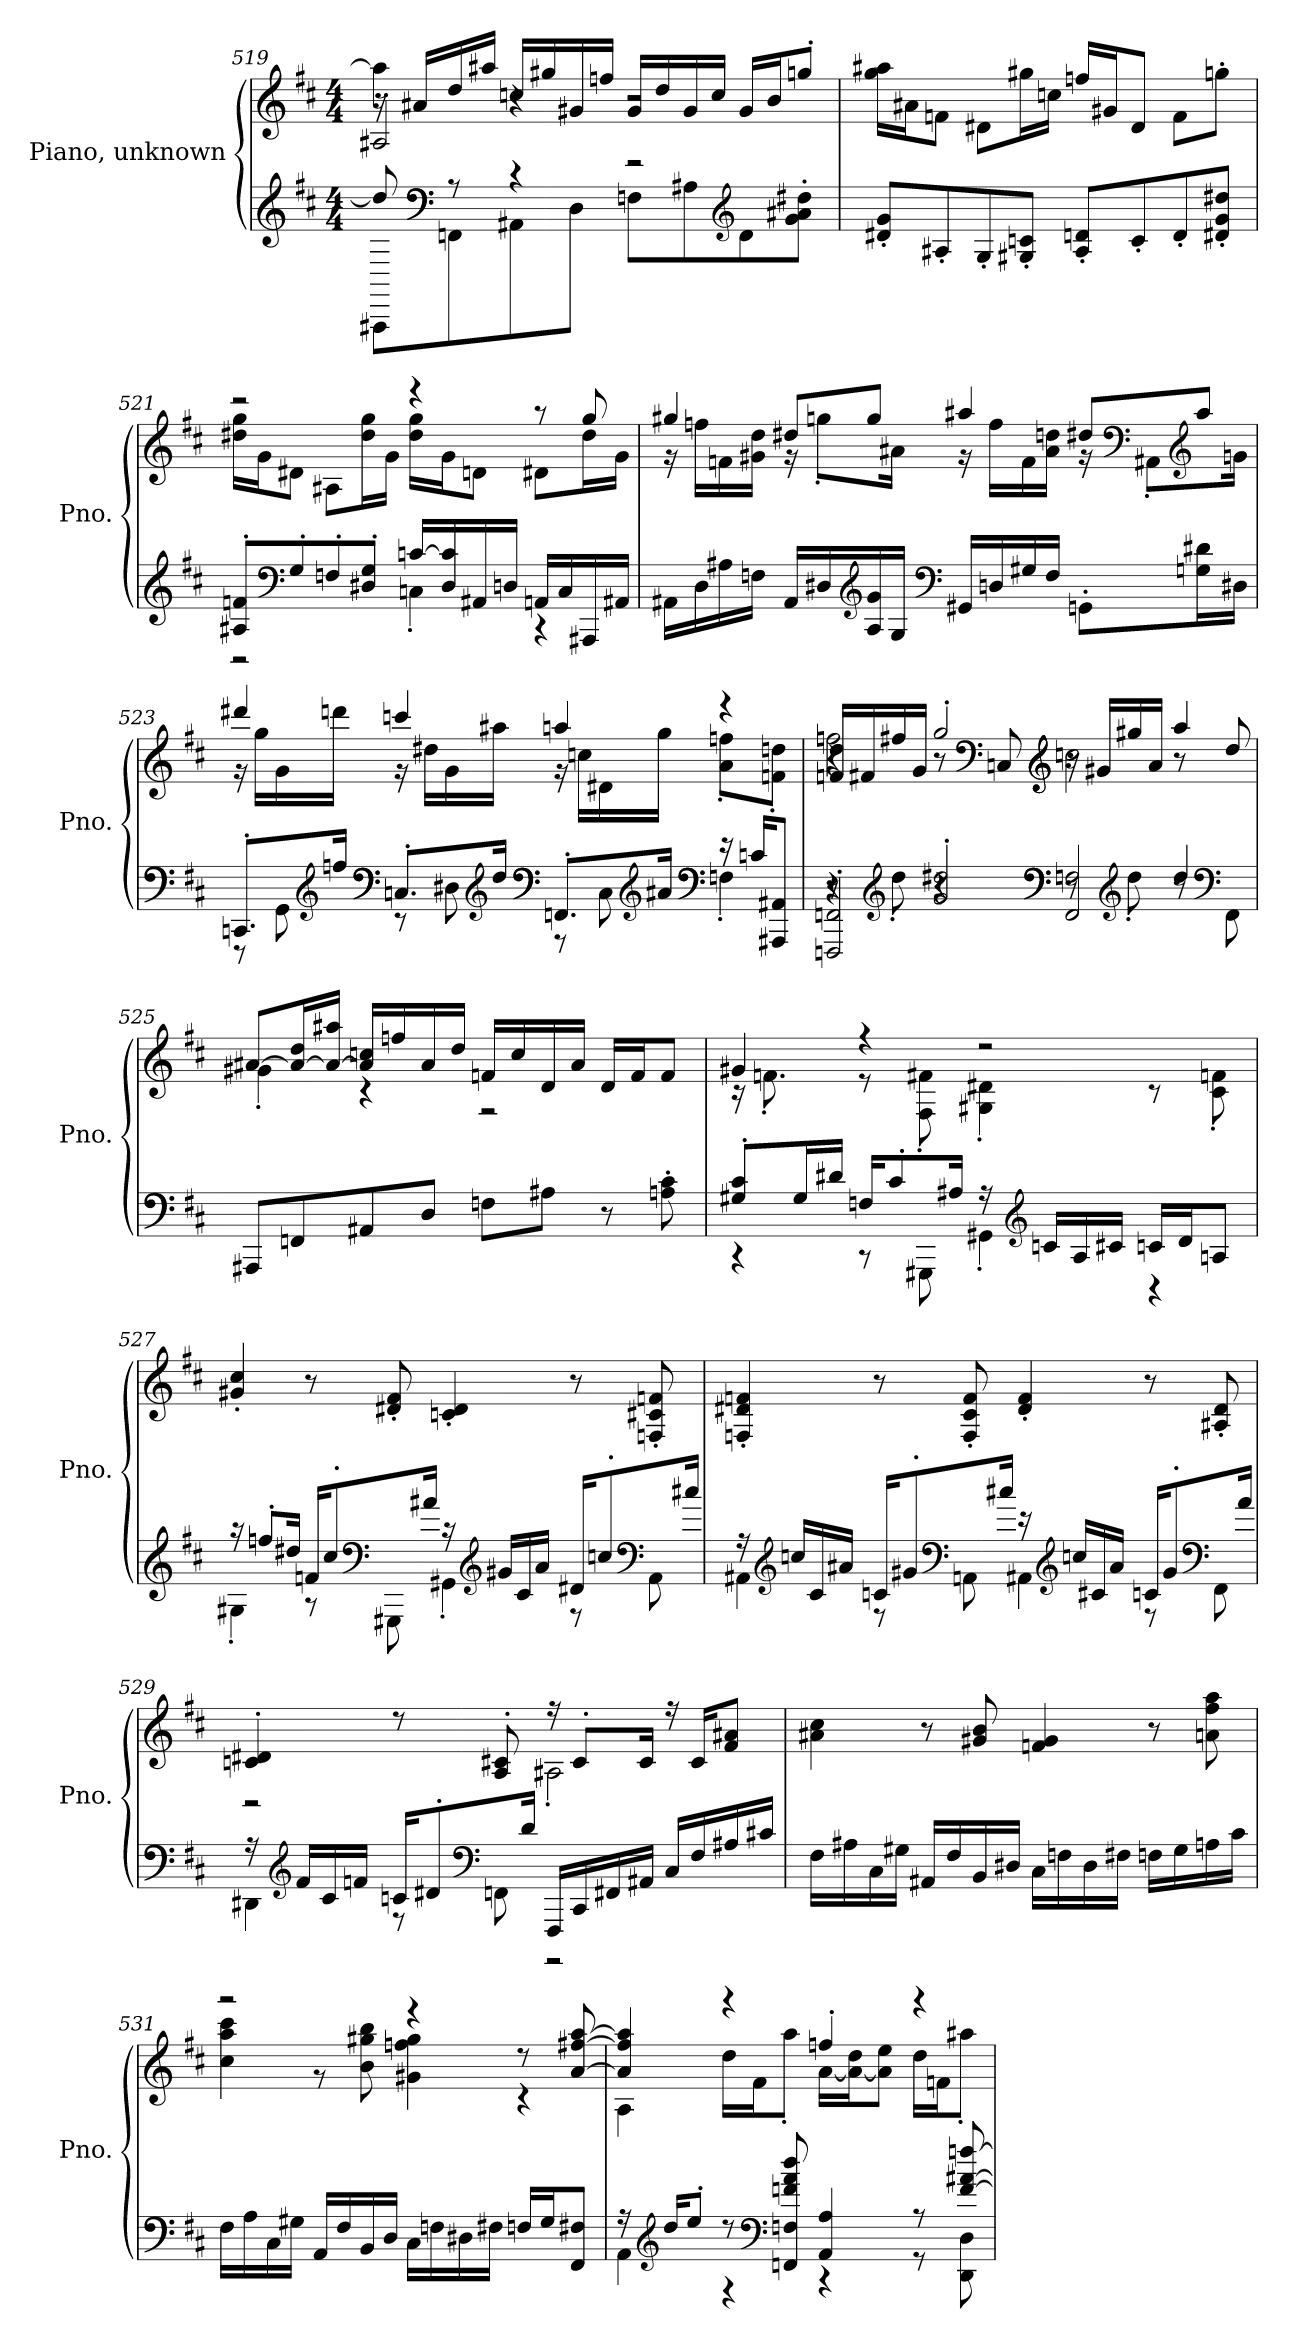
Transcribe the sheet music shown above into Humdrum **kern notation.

**kern	**kern
*part1	*part1
*staff2	*staff1
*I"Piano, unknown	*
*I'Pno.	*
!!LO:LB:g=z
*clefG2	*clefG2
*k[f#c#]	*k[f#c#]
*M4/4	*M4/4
=519	=519
*^	*^
*	*	*	*^
8dd#/]	8AAA#X\L	16r	4aa\]	2A#X'/
.	.	16a#X/LL	.	.
*clefF4	*	*	*	*
8r	8FFn\	16dd/	.	.
.	.	16aa#X/JJ	.	.
4r	8AA#X\	16ccn/LL	4r	.
.	.	16gg#X/	.	.
.	8D\J	16g#X/	.	.
.	.	16ffn/JJ	.	.
2r	8Fn\L	16g#/LL	2r	2r
.	.	16dd/	.	.
.	8A#X\	16g#/	.	.
.	.	16cc/JJ	.	.
*clefG2	*	*	*	*
.	8d\	16g#/LL	.	.
.	.	16b/J	.	.
.	8g\' 8a#X\' 8dd#X\'J	8ggn'/J	.	.
*v	*v	*	*	*
*	*v	*v	*v
=520	=520
8d#X/' 8g/'L	16gg\ 16aa#X\LL
.	16a#X\J
8A#X'/	8fn\J
8G'/	8d#X\L
8G#X/' 8cn/'J	16gg#X\L
.	16ccn\JJ
8A#/' 8dn/'L	16ffn/LL
.	16g#X/J
8c'/	8d#/J
8d'/	8f\L
8d#X/' 8g/' 8dd#X/'J	8ggn'\J
!!LO:PB:g=z
=521	=521
*^	*^
8A#X/' 8fn/'L	2r	2r	16dd#X\ 16gg\LL
.	.	.	16g\J
*clefF4	*	*	*
8G'/	.	.	8d#X\J
8Fn'/	.	.	8A#X\L
8D#X/' 8G/'J	.	.	16dd#\ 16gg\L
.	.	.	16g\JJ
[16cn/LL	4Cn'\	4r	16dd#\ 16gg\LL
16D#/ 16c/]	.	.	16g\J
16AA#X/	.	.	8dn\J
16Dn/JJ	.	.	.
16AAn/LL	4r	8r	8d#X\L
16C/	.	.	.
16AAA#X/	.	8gg/	16dd#\L
16AA#X/JJ	.	.	16g\JJ
*v	*v	*	*
!!LO:LB:g=z	!!
=522	=522	=522
16AA#X\LL	4gg#X/	16r
16D\	.	16ffn\LL
16A#X\	.	16fn\
16Fn\JJ	.	16g#X\ 16dd\JJ
16AA#/LL	8dd#X/L	16r
16D#X/	.	8ggn'\L
*clefG2	*	*
16A#/ 16g/	8gg/J	.
16G/JJ	.	16a#X\Jk
*clefF4	*	*
16GG#X/LL	4aa#X/	16r
16Dn/	.	16ff\LL
16G#X/	.	16f\
16F/JJ	.	16a#\ 16ddn\JJ
8GGn'\L	8dd#X/L	16r
*	*clefF4	*
.	.	8AA#X'\L
*	*clefG2	*
16Gn\ 16d#X\L	8aa#/J	.
16D#X\JJ	.	16gn\Jk
!!LO:LB:g=z	!!
=523	=523	=523
*^	*	*
8.CCn'/L	8r	4ddd#X/	16r
.	.	.	16gg\LL
.	8GG\	.	16g\
*clefG2	*	*	*
16ffn/Jk	.	.	16dddn\JJ
*clefF4	*	*	*
8.Cn'/L	8r	4cccn/	16r
.	.	.	16dd#X\LL
.	8D#X\	.	16g\
*clefG2	*	*	*
16dd/Jk	.	.	16aa#X\JJ
*clefF4	*	*	*
8.FFn'/L	8r	4aan/	16r
.	.	.	16ccn\LL
.	8C\	.	16d#X\
*clefG2	*	*	*
16a#X/Jk	.	.	16gg\JJ
*clefF4	*	*	*
16r	4Fn'\	4r	8a\' 8ffn\'L
16cn/KL	.	.	.
8AAA#X/ 8AA#X/J	.	.	8fn\' 8ddn\'J
!!LO:LB:g=z
=524	=524	=524	=524
*	*^	*	*^
4r	8r	2FFFn/' 2FFn/'	4r	2ffn\	16fn/ 16dd/LL
.	.	.	.	.	16f#X/
*clefG2	*	*	*	*	*
.	8dd'\	.	.	.	16ff#X/
.	.	.	.	.	16g/JJ
2g/' 2dd#X/'	4r	.	2gg'/	.	8r
*	*	*	*clefF4	*	*
.	.	.	.	.	8Cn/
*clefF4	*	*	*clefG2	*	*
.	8r	2FF/ 2Fn/	.	2ccn\	16r
.	.	.	.	.	16g#X/LL
*clefG2	*	*	*	*	*
.	8dd#'\	.	.	.	16gg#X/
.	.	.	.	.	16a/JJ
4dd#/	8r	.	4aa/	.	8r
*clefF4	*	*	*	*	*
.	8FF\	.	.	.	8dd/
*v	*v	*v	*	*	*
*	*	*v	*v
=525	=525	=525
8AAA#X/L	[8a#X/L	4g#X'\
8FFn/	16a#/_ 16dd/L	.
.	16a#/_ 16aa#X/JJ	.
8AA#X/	16a#/] 16ccn/LL	4r
.	16ffn/	.
8D/J	16a#/	.
.	16dd/JJ	.
8Fn\L	16fn/LL	2r
.	16cc/	.
8A#X\J	16d/	.
.	16a#/JJ	.
8r	16d/LL	.
.	16f/J	.
8An\' 8c#\'	8f/J	.
!!LO:LB:g=z	!!
=526	=526	=526
*^	*	*
8G#X/' 8c#/'L	4r	4g#X/	16r
.	.	.	8.fn'\
16G#/L	.	.	.
16d#X/JJ	.	.	.
16Fn/KL	8r	4r	8r
8c#'/	.	.	.
.	8GGG#X\	.	8F#\' 8f#X\'
16A#X/Jk	.	.	.
16r	4GG#X'\	2r	4G#X\' 4d#X\'
*clefG2	*	*	*
16cn/LL	.	.	.
16A#/	.	.	.
16c#X/JJ	.	.	.
16cn/LL	4r	.	8r
16d#/J	.	.	.
8An/J	.	.	8c#\' 8fn\'
*	*	*v	*v
!!LO:LB:g=z
=527	=527	=527
16r	4G#X'\	4g#X/' 4cc#/'
8ffn'/L	.	.
16dd#X/Jk	.	.
16fn/KL	8r	8r
8cc#'/	.	.
*clefF4	*	*
.	8GGG#X\	8d#X/' 8f#/'
16a#X/Jk	.	.
16r	4GG#X'\	4cn/' 4d#/'
*clefG2	*	*
16g#X/LL	.	.
16c#/	.	.
16a#/JJ	.	.
16d#X/KL	8r	8r
8ccn'/	.	.
*clefF4	*	*
.	8AA\	8Fn/' 8c#X/' 8fn/'
16cc#X/Jk	.	.
!!LO:PB:g=z
=528	=528	=528
16r	4AA#X\	4Fn/' 4d#X/' 4fn/'
*clefG2	*	*
16ccn/LL	.	.
16c#/	.	.
16a#X/JJ	.	.
16cn/KL	8r	8r
8g#X'/	.	.
*clefF4	*	*
.	8AAn\	8F/' 8c#/' 8f/'
16cc#X/Jk	.	.
16r	4AA#X\	4d#/' 4f/'
*clefG2	*	*
16ccn/LL	.	.
16c#X/	.	.
16a#/JJ	.	.
16cn/KL	8r	8r
8g#'/	.	.
*clefF4	*	*
.	8FF#\	8A#X/' 8d#/'
16a#/Jk	.	.
!!LO:LB:g=z
=529	=529	=529
*	*	*^
16r	4DD#X\	4cn/' 4d#X/'	2r
*clefG2	*	*	*
16f#/LL	.	.	.
16c#/	.	.	.
16fn/JJ	.	.	.
16cn/KL	8r	8r	.
8d#X'/	.	.	.
*clefF4	*	*	*
.	8FFn\	8A/' 8c#X/'	.
16d#/Jk	.	.	.
16FFF#/LL	2r	16r	2A#X'\
16CC#/	.	8c#'/L	.
16FF#X/	.	.	.
16AA#X/JJ	.	16c#/Jk	.
16C#/LL	.	16r	.
16F#/	.	16c#/KL	.
16A#X/	.	8f#/ 8a#X/J	.
16c#X/JJ	.	.	.
*v	*v	*	*
*	*v	*v
!!LO:LB:g=z
=530	=530
16F#\LL	4a#X\ 4cc#\
16A#X\	.
16C#\	.
16G#X\JJ	.
16AA#X/LL	8r
16F#/	.
16BB/	8g#X/ 8b/
16D#X/JJ	.
16C#\LL	4fn/ 4g#/
16Fn\	.
16D#\	.
16F#X\JJ	.
16Fn\LL	8r
16G#\	.
16An\	8an\ 8ff#\ 8aa\
16c#\JJ	.
=531	=531
*	*^
16F#\LL	2r	4cc#\ 4aa\ 4ccc#\
16A\	.	.
16C#\	.	.
16G#X\JJ	.	.
16AA/LL	.	8r
16F#/	.	.
16BB/	.	8b\ 8gg#X\ 8bb\
16D/JJ	.	.
16C#\LL	4r	4g#X\ 4ffn\ 4gg#\
16Fn\	.	.
16D#X\	.	.
16F#X\JJ	.	.
16Fn/LL	8r	4r
16G#/J	.	.
8FF#/ 8F#X/J	[8a/ [8ff#X/ [8aa/	.
!!LO:LB:g=z	!!
=532	=532	=532
*^	*	*
16r	4AA\	4a/] 4ff#/] 4aa/]	4A\
*clefG2	*	*	*
16dd/KL	.	.	.
8ee'/J	.	.	.
8r	4r	4r	16dd\LL
.	.	.	16f#\J
*clefF4	*	*	*
8FFn/ 8Fn/ 8fn/ 8a/ 8dd/	.	.	8aa'\J
4AA/ 4A/	4r	4ffn'/	[16a\LL
.	.	.	16a\_ 16dd\J
.	.	.	8a\] 8ee\J
8r	8r	4r	16dd\LL
.	.	.	16fn\J
[8f/ [8a#X/ [8ffn/	8DD\ 8D\	.	8aa#X'\J
*v	*v	*	*
*	*v	*v
=	=
*-	*-
